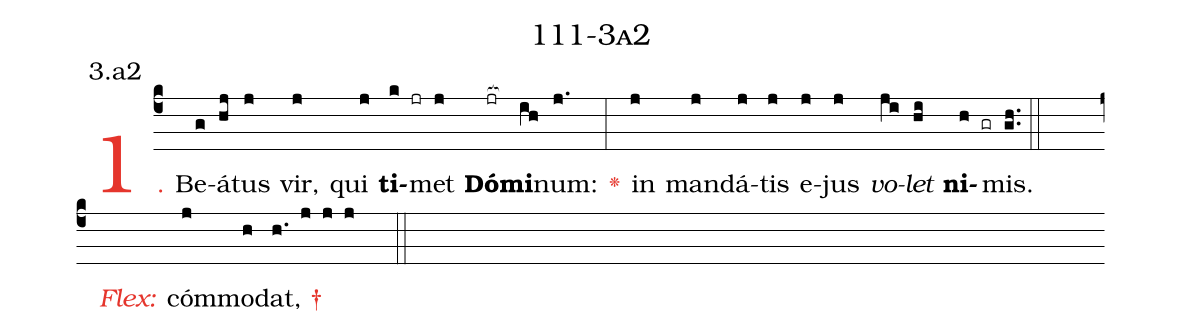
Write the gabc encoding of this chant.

name: 111-3a2;
annotation: 3.a2;
%%
(c4)<c>1. </c>Be(g)á(hj)tus(j) vir,(j) qui(j) <b>ti</b>(k jr)met(j) <b>Dó</b>(jr[ocb:1{])<b>mi</b>(ih[ocb:0}])num:(j.) <c><v>\greheightstar</v></c>(:) in(j) man(j)dá(j)tis(j) e(j)jus(j) <i>vo</i>(ji)<i>let</i>(hi) <b>ni</b>(h gr)mis.(gh..) (::) (Z)
<c><i>Flex:</i></c>()  cóm(j)mo(h)dat, <c>†</c>(h. j j j  ::)
